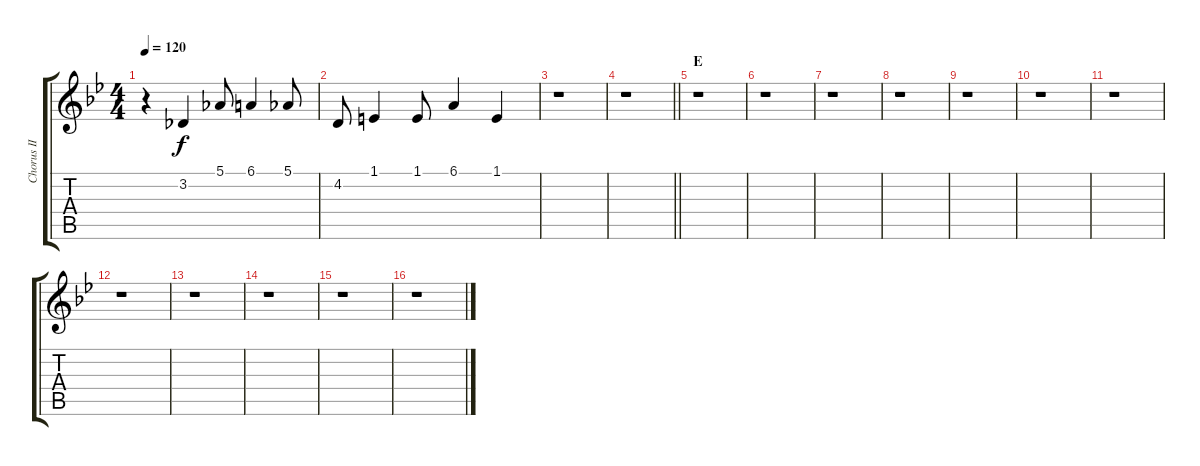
\track ("Chorus II" "Chorus II") {instrument voiceoohs}
\staff {score tabs}
\tuning (Eb4 Bb3 Gb3 Db3 Ab2 Eb2) {hide}
\ts (4 4)
\tempo 120
\clef g2
\ks bb
r.4{dy f} 3.2.4 5.1.8 6.1.4 5.1.8 |
4.2.8 1.1.4 1.1.8 6.1.4 1.1.4 |
r.1 |
\barLineRight lightlight
r.1 |
\section ("" "E")
r.1 |
r.1 |
r.1 |
r.1 |
r.1 |
r.1 |
r.1 |
r.1 |
r.1 |
r.1 |
r.1 |
r.1
